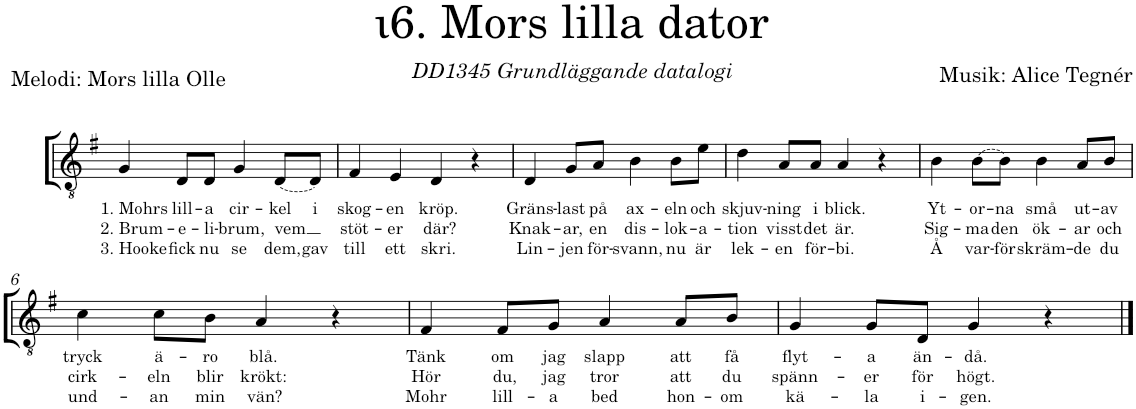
**kern	**text	**text	**text
*part1	*part1	*part1	*part1
*staff1	*staff1	*staff1	*staff1
*I"S A	*	*	*
*clefGv2	*	*	*
*k[f#]	*	*	*
=1	=1	=1	=1
!	!LO:LY:b	!LO:LY:b	!LO:LY:b
4G/	1. Mohrs	2. Brum-	3. Hooke
!	!LO:LY:b	!LO:LY:b	!LO:LY:b
8D/L	lill-	-e-	fick
!	!LO:LY:b	!LO:LY:b	!LO:LY:b
8D/J	-a	-li-	nu
!	!LO:LY:b	!LO:LY:b	!LO:LY:b
4G/	cir-	-brum,	se
!LO:T:dash	!LO:LY:b	!LO:LY:b	!LO:LY:b
[8D/L	-kel	vem	dem,
!	!LO:LY:b	!	!LO:LY:b
8D/J]	i	.	gav
=2	=2	=2	=2
!	!LO:LY:b	!LO:LY:b	!LO:LY:b
4F#/	skog-	stöt-	till
!	!LO:LY:b	!LO:LY:b	!LO:LY:b
4E/	-en	-er	ett
!	!LO:LY:b	!LO:LY:b	!LO:LY:b
4D/	kröp.	där?	skri.
4r	.	.	.
=3	=3	=3	=3
!	!LO:LY:b	!LO:LY:b	!LO:LY:b
4D/	Gräns-	Knak-	Lin-
!	!LO:LY:b	!LO:LY:b	!LO:LY:b
8G/L	-last	-ar,	-jen
!	!LO:LY:b	!LO:LY:b	!LO:LY:b
8A/J	på	en	för-
!	!LO:LY:b	!LO:LY:b	!LO:LY:b
4B\	ax-	dis-	-svann,
!	!LO:LY:b	!LO:LY:b	!LO:LY:b
8B\L	-eln	-lok-	nu
!	!LO:LY:b	!LO:LY:b	!LO:LY:b
8e\J	och	-a-	är
=4	=4	=4	=4
!	!LO:LY:b	!LO:LY:b	!LO:LY:b
4d\	skjuv-	-tion	lek-
!	!LO:LY:b	!LO:LY:b	!LO:LY:b
8A/L	-ning	visst	-en
!	!LO:LY:b	!LO:LY:b	!LO:LY:b
8A/J	i	det	för-
!	!LO:LY:b	!LO:LY:b	!LO:LY:b
4A/	blick.	är.	-bi.
4r	.	.	.
=5	=5	=5	=5
!	!LO:LY:b	!LO:LY:b	!LO:LY:b
4B\	Yt-	Sig-	Å
!LO:T:dash	!LO:LY:b	!LO:LY:b	!LO:LY:b
[8B\L	-or-	-ma	var-
!	!LO:LY:b	!LO:LY:b	!LO:LY:b
8B\J]	-na	den	-för
!	!LO:LY:b	!LO:LY:b	!LO:LY:b
4B\	små	ök-	skräm-
!	!LO:LY:b	!LO:LY:b	!LO:LY:b
8A/L	ut-	-ar	-de
!	!LO:LY:b	!LO:LY:b	!LO:LY:b
8B/J	-av	och	du
!!LO:LB:g=z
=6	=6	=6	=6
!	!LO:LY:b	!LO:LY:b	!LO:LY:b
4c\	tryck	cirk-	und-
!	!LO:LY:b	!LO:LY:b	!LO:LY:b
8c\L	ä-	-eln	-an
!	!LO:LY:b	!LO:LY:b	!LO:LY:b
8B\J	-ro	blir	min
!	!LO:LY:b	!LO:LY:b	!LO:LY:b
4A/	blå.	krökt:	vän?
4r	.	.	.
=7	=7	=7	=7
!	!LO:LY:b	!LO:LY:b	!LO:LY:b
4F#/	Tänk	Hör	Mohr
!	!LO:LY:b	!LO:LY:b	!LO:LY:b
8F#/L	om	du,	lill-
!	!LO:LY:b	!LO:LY:b	!LO:LY:b
8G/J	jag	jag	-a
!	!LO:LY:b	!LO:LY:b	!LO:LY:b
4A/	slapp	tror	bed
!	!LO:LY:b	!LO:LY:b	!LO:LY:b
8A/L	att	att	hon-
!	!LO:LY:b	!LO:LY:b	!LO:LY:b
8B/J	få	du	-om
=8	=8	=8	=8
!	!LO:LY:b	!LO:LY:b	!LO:LY:b
4G/	flyt-	spänn-	kä-
!	!LO:LY:b	!LO:LY:b	!LO:LY:b
8G/L	-a	-er	-la
!	!LO:LY:b	!LO:LY:b	!LO:LY:b
8D/J	än-	för	i-
!	!LO:LY:b	!LO:LY:b	!LO:LY:b
4G/	-då.	högt.	-gen.
4r	.	.	.
==	==	==	==
*-	*-	*-	*-
